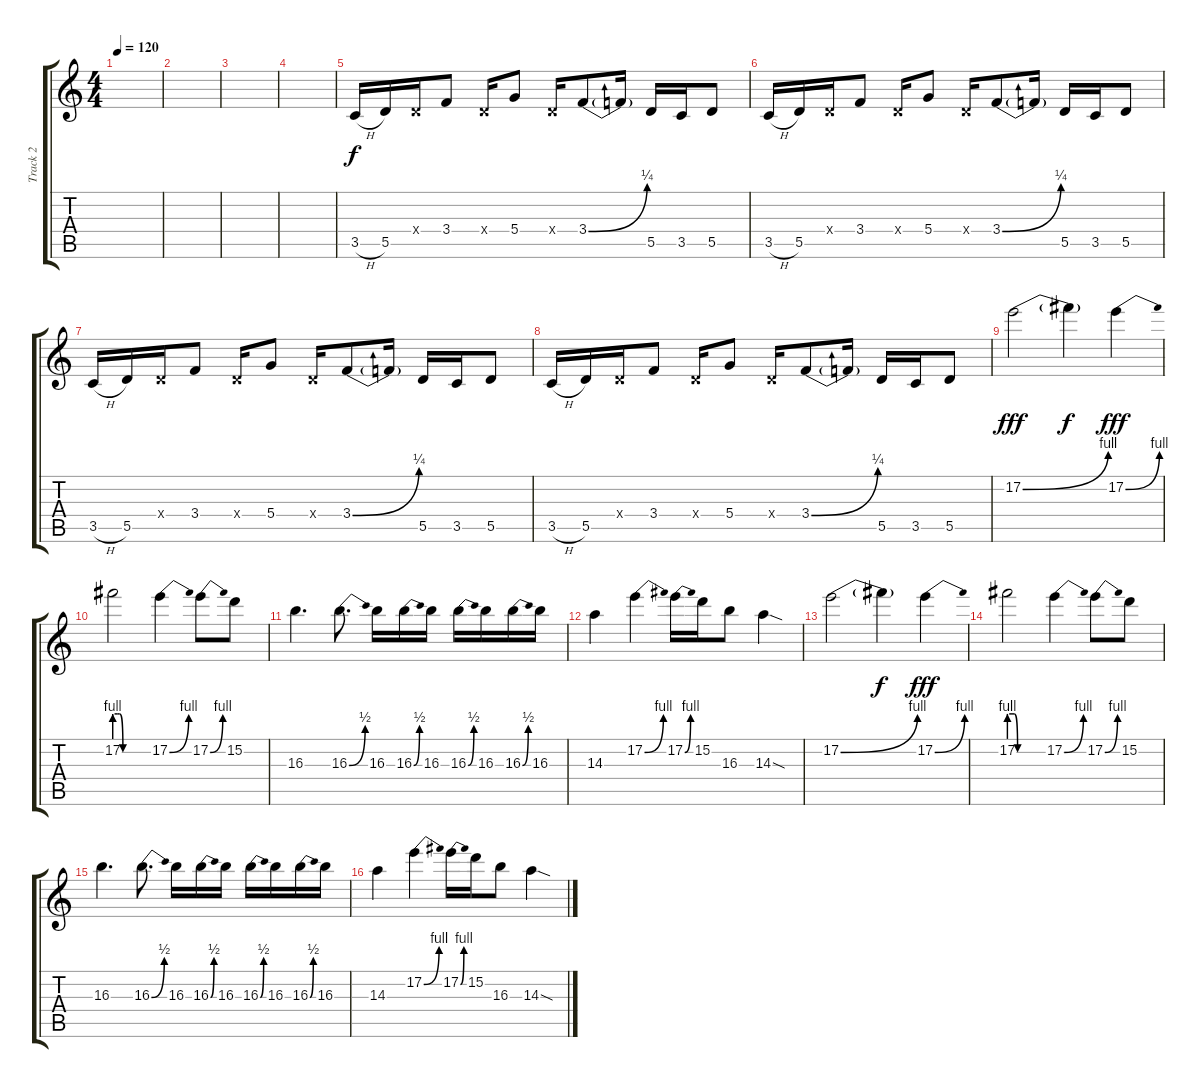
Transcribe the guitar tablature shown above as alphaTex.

\track ("Track 2" "Track 2") {instrument overdrivenguitar}
\staff {score tabs}
\tuning (E4 B3 G3 D3 A2 E2) {hide}
\ts (4 4)
\tempo 120
\clef g2
\ks c
|
|
|
|
3.5{h}.16 5.5.16 0.4{x}.16 3.4.8 0.4{x}.16 5.4.8 0.4{x}.16 3.4{be (bend 0 0 60 1)}.8 3.4{t}.16 5.5.16 3.5.16 5.5.8 |
3.5{h}.16 5.5.16 0.4{x}.16 3.4.8 0.4{x}.16 5.4.8 0.4{x}.16 3.4{be (bend 0 0 60 1)}.8 3.4{t}.16 5.5.16 3.5.16 5.5.8 |
3.5{h}.16 5.5.16 0.4{x}.16 3.4.8 0.4{x}.16 5.4.8 0.4{x}.16 3.4{be (bend 0 0 60 1)}.8 3.4{t}.16 5.5.16 3.5.16 5.5.8 |
3.5{h}.16 5.5.16 0.4{x}.16 3.4.8 0.4{x}.16 5.4.8 0.4{x}.16 3.4{be (bend 0 0 60 1)}.8 3.4{t}.16 5.5.16 3.5.16 5.5.8 |
17.2{be (bend 0 0 60 4)}.2{dy fff} 17.2{t}.4{dy f} 17.2{be (bend 0 0 60 4)}.4{dy fff} |
17.2{be (custom 0 4 5 4 9 4 15 0 30 0 60 0)}.2 17.2{be (bend 0 0 60 4)}.4 17.2{be (bend 0 0 60 4)}.8 15.2.8 |
16.3.4{d} 16.3{be (bend 0 0 60 2)}.8{d} 16.3.16 16.3{be (bend 0 0 60 2)}.16 16.3.16 16.3{be (bend 0 0 60 2)}.16 16.3.16 16.3{be (bend 0 0 60 2)}.16 16.3.16 |
14.3.4 17.2{be (bend 0 0 60 4)}.4 17.2{be (bend 0 0 60 4)}.16 15.2.16 16.3.8 14.3{sod}.4 |
17.2{be (bend 0 0 60 4)}.2{volume 0} 17.2{t}.4{dy f} 17.2{be (bend 0 0 60 4)}.4{dy fff} |
17.2{be (custom 0 4 5 4 9 4 15 0 30 0 60 0)}.2 17.2{be (bend 0 0 60 4)}.4 17.2{be (bend 0 0 60 4)}.8 15.2.8 |
16.3.4{d} 16.3{be (bend 0 0 60 2)}.8{d} 16.3.16 16.3{be (bend 0 0 60 2)}.16 16.3.16 16.3{be (bend 0 0 60 2)}.16 16.3.16 16.3{be (bend 0 0 60 2)}.16 16.3.16 |
14.3.4 17.2{be (bend 0 0 60 4)}.4 17.2{be (bend 0 0 60 4)}.16 15.2.16 16.3.8 14.3{sod}.4
